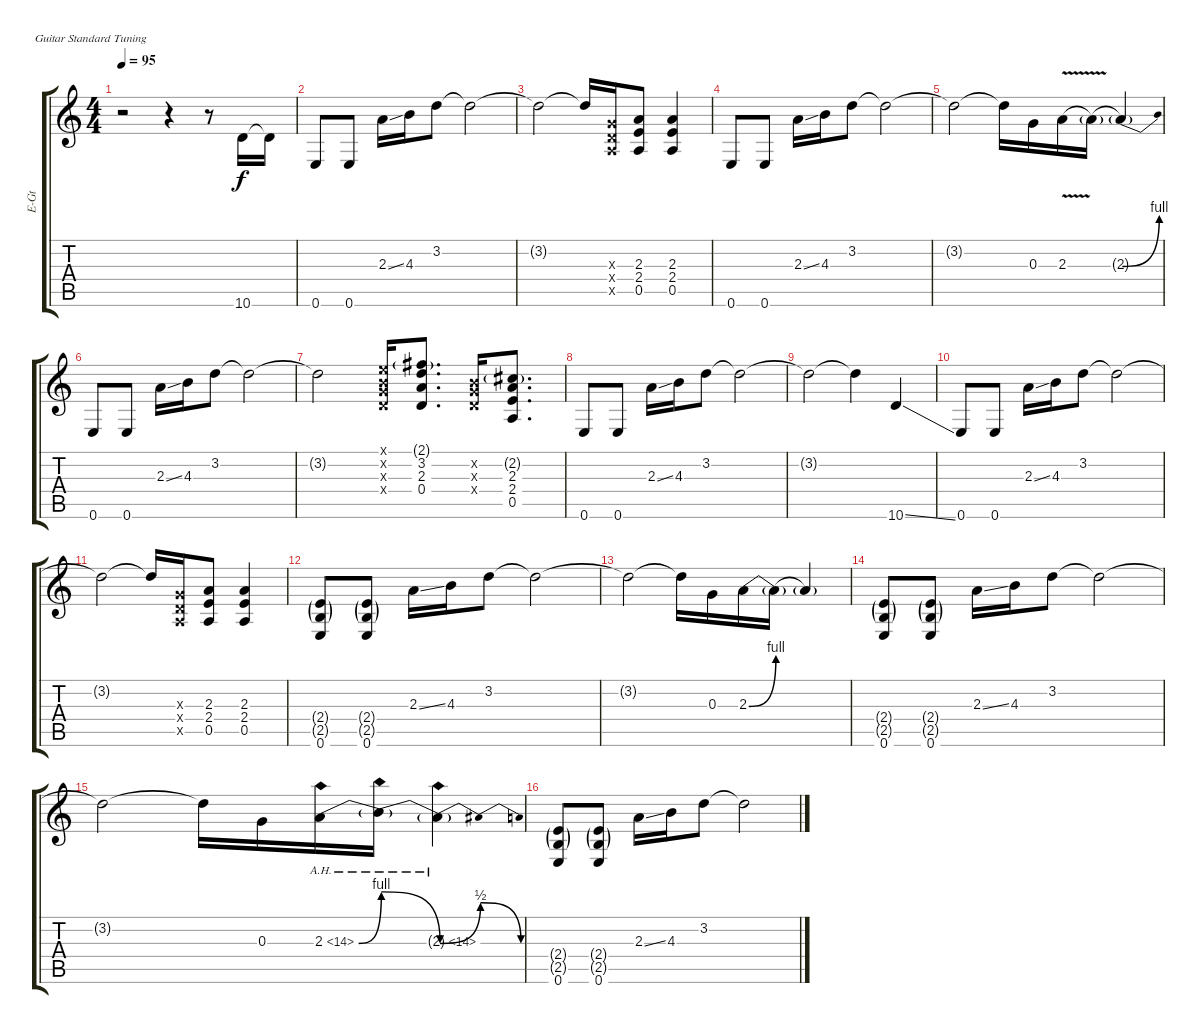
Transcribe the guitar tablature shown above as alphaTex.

\bracketExtendMode groupsimilarinstruments
\otherSystemsTrackNameOrientation horizontal
\track ("Guitar2 - David Gilmour (effect2)" "E-Gt") {instrument electricguitarclean}
\staff {score tabs}
\tuning (E4 B3 G3 D3 A2 E2)
\ts (4 4)
\beaming (8 2 2 2 2)
\tempo 95
\clef g2
\ks c
r.2{dy f instrument electricguitarclean beam Down} r.4{beam Down} r.8{beam Down} 10.6.16{beam Up} 10.6{t}.16{beam Up} |
0.6.8{beam Up} 0.6.8{beam Up} 2.3{ss}.16{beam Down} 4.3.16{beam Down} 3.2.8{beam Down} 3.2{t}.2{beam Down} |
3.2{t}.2{beam Down} 3.2{t}.16{beam Up} (0.3{x} 0.4{x} 0.5{x}).16{beam Up} (2.3 2.4 0.5).8{beam Up} (2.3 2.4 0.5).4{beam Up} |
0.6.8{beam Up} 0.6.8{beam Up} 2.3{ss}.16{beam Down} 4.3.16{beam Down} 3.2.8{beam Down} 3.2{t}.2{beam Down} |
3.2{t}.2{beam Down} 3.2{t}.16{beam Down} 0.3.16{beam Down} 2.3{be (hold 0 0 60 0) v}.16{beam Down} 2.3{be (hold 0 0 60 0) t}.16{beam Down} 2.3{be (bend 0 0 60 4) t}.4{beam Up} |
0.6.8{beam Up} 0.6.8{beam Up} 2.3{ss}.16{beam Down} 4.3.16{beam Down} 3.2.8{beam Down} 3.2{t}.2{beam Down} |
3.2{t}.2{beam Down} (0.1{x} 0.2{x} 0.3{x} 0.4{x}).16{beam Up} (2.1{g acc #} 3.2 2.3 0.4).8{d beam Up} (0.2{x} 0.3{x} 0.4{x}).16{beam Up} (2.2{g acc #} 2.3 2.4 0.5).8{d beam Up} |
0.6.8{beam Up} 0.6.8{beam Up} 2.3{ss}.16{beam Down} 4.3.16{beam Down} 3.2.8{beam Down} 3.2{t}.2{beam Down} |
3.2{t}.2{beam Down} 3.2{t}.4{beam Down} 10.6{ss}.4{beam Up} |
0.6.8{beam Up} 0.6.8{beam Up} 2.3{ss}.16{beam Down} 4.3.16{beam Down} 3.2.8{beam Down} 3.2{t}.2{beam Down} |
3.2{t}.2{beam Down} 3.2{t}.16{beam Up} (0.3{x} 0.4{x} 0.5{x}).16{beam Up} (2.3 2.4 0.5).8{beam Up} (2.3 2.4 0.5).4{beam Up} |
(2.4{g} 2.5{g} 0.6).8{beam Up} (2.4{g} 2.5{g} 0.6).8{beam Up} 2.3{ss}.16{beam Down} 4.3.16{beam Down} 3.2.8{beam Down} 3.2{t}.2{beam Down} |
3.2{t}.2{beam Down} 3.2{t}.16{beam Down} 0.3.16{beam Down} 2.3{be (bend 0 0 60 4)}.16{beam Down} 2.3{be (hold 0 0 60 0) t}.16{beam Down} 2.3{be (hold 0 0 60 0) t}.4{beam Up} |
(2.4{g} 2.5{g} 0.6).8{beam Up} (2.4{g} 2.5{g} 0.6).8{beam Up} 2.3{ss}.16{beam Down} 4.3.16{beam Down} 3.2.8{beam Down} 3.2{t}.2{beam Down} |
3.2{t}.2{beam Down} 3.2{t}.16{beam Down} 0.3.16{beam Down} 2.3{be (bend 0 0 60 4) ah 12}.16{beam Down} 2.3{be (release 0 4 60 0) ah 12 t}.16{beam Down} 2.3{be (bendrelease 0 0 30 2 30 2 60 0) ah 12 t}.4{beam Down} |
(2.4{g} 2.5{g} 0.6).8{beam Up} (2.4{g} 2.5{g} 0.6).8{beam Up} 2.3{ss}.16{beam Down} 4.3.16{beam Down} 3.2.8{beam Down} 3.2{t}.2{beam Down}
